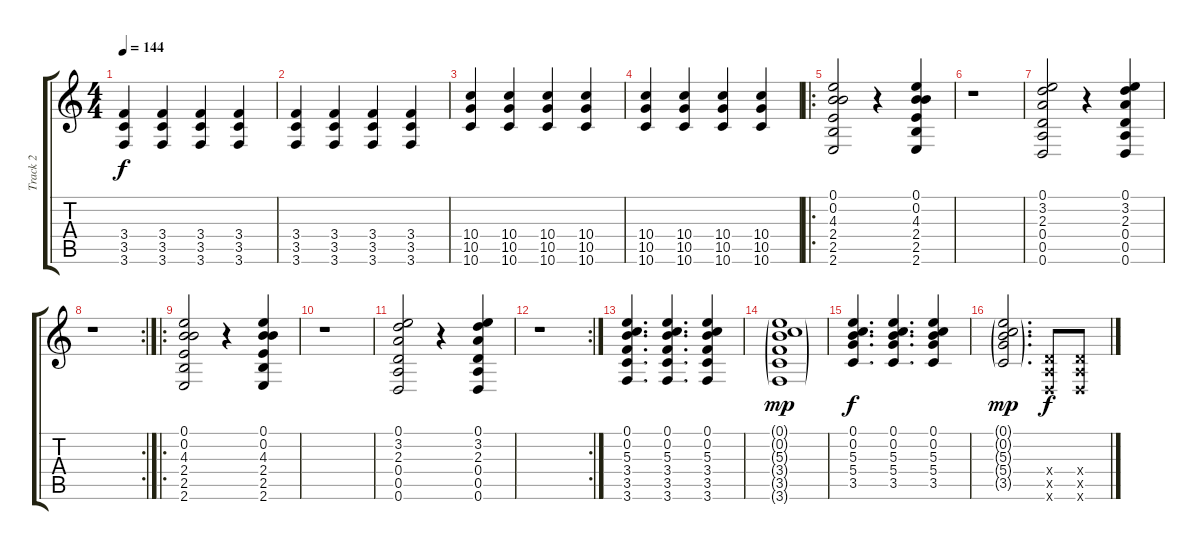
\track ("Track 2" "Track 2") {instrument electricguitarclean}
\staff {score tabs}
\tuning (E4 B3 G3 D3 A2 D2) {hide}
\ts (4 4)
\tempo 144
\clef g2
\ks c
(3.4 3.5 3.6).4{dy f} (3.4 3.5 3.6).4 (3.4 3.5 3.6).4 (3.4 3.5 3.6).4 |
(3.4 3.5 3.6).4 (3.4 3.5 3.6).4 (3.4 3.5 3.6).4 (3.4 3.5 3.6).4 |
(10.4 10.5 10.6).4 (10.4 10.5 10.6).4 (10.4 10.5 10.6).4 (10.4 10.5 10.6).4 |
(10.4 10.5 10.6).4 (10.4 10.5 10.6).4 (10.4 10.5 10.6).4 (10.4 10.5 10.6).4 |
\ro
(0.1 0.2 4.3 2.4 2.5 2.6).2{instrument electricguitarclean} r.4 (0.1 0.2 4.3 2.4 2.5 2.6).4 |
r.1 |
(0.1 3.2 2.3 0.4 0.5 0.6).2 r.4 (0.1 3.2 2.3 0.4 0.5 0.6).4 |
\rc 2
r.1 |
\ro
(0.1 0.2 4.3 2.4 2.5 2.6).2 r.4 (0.1 0.2 4.3 2.4 2.5 2.6).4 |
r.1 |
(0.1 3.2 2.3 0.4 0.5 0.6).2 r.4 (0.1 3.2 2.3 0.4 0.5 0.6).4 |
\rc 2
r.1 |
(0.1 0.2 5.3 3.4 3.5 3.6).4{d} (0.1 0.2 5.3 3.4 3.5 3.6).4{d} (0.1 0.2 5.3 3.4 3.5 3.6).4 |
(0.1{g} 0.2{g} 5.3{g} 3.4{g} 3.5{g} 3.6{g}).1{dy mp} |
(0.1 0.2 5.3 5.4 3.5).4{d dy f} (0.1 0.2 5.3 5.4 3.5).4{d} (0.1 0.2 5.3 5.4 3.5).4 |
(0.1{g} 0.2{g} 5.3{g} 5.4{g} 3.5{g}).2{d dy mp} (0.4{x} 0.5{x} 0.6{x}).8{dy f} (0.4{x} 0.5{x} 0.6{x}).8
